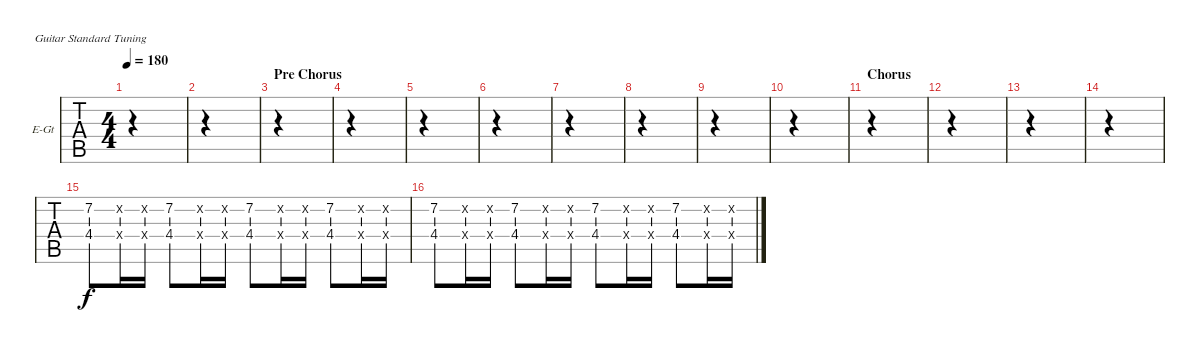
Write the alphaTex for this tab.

\defaultSystemsLayout 4
\bracketExtendMode groupsimilarinstruments
\firstSystemTrackNameOrientation horizontal
\otherSystemsTrackNameOrientation horizontal
\track ("Funk Guitar 1" "E-Gt") {instrument electricguitarclean}
\staff {tabs}
\tuning (E4 B3 G3 D3 A2 E2)
\ts (4 4)
\tempo 180
\clef g2
\scale
0.333333
\ks f#minor
|
\scale
0.333333 |
\section ("" "Pre Chorus")
\scale
0.333333 |
\scale
0.333333 |
\scale
0.333333 |
\scale
0.333333 |
\scale
0.333333 |
\scale
0.333333 |
\scale
0.333333 |
\scale
0.333333 |
\section ("" "Chorus")
\scale
0.333333 |
\scale
0.333333 |
\scale
0.333333 |
\scale
0.333333 |
\scale
0.333333 (7.2 4.4).8 (0.4{x} 0.2{x}).16 (0.4{x} 0.2{x}).16 (7.2 4.4).8 (0.4{x} 0.2{x}).16 (0.4{x} 0.2{x}).16 (7.2 4.4).8 (0.4{x} 0.2{x}).16 (0.2{x} 0.4{x}).16 (4.4 7.2).8 (0.2{x} 0.4{x}).16 (0.4{x} 0.2{x}).16 |
\scale
0.333333 (7.2 4.4).8 (0.4{x} 0.2{x}).16 (0.4{x} 0.2{x}).16 (7.2 4.4).8 (0.4{x} 0.2{x}).16 (0.4{x} 0.2{x}).16 (7.2 4.4).8 (0.4{x} 0.2{x}).16 (0.2{x} 0.4{x}).16 (4.4 7.2).8 (0.2{x} 0.4{x}).16 (0.4{x} 0.2{x}).16
